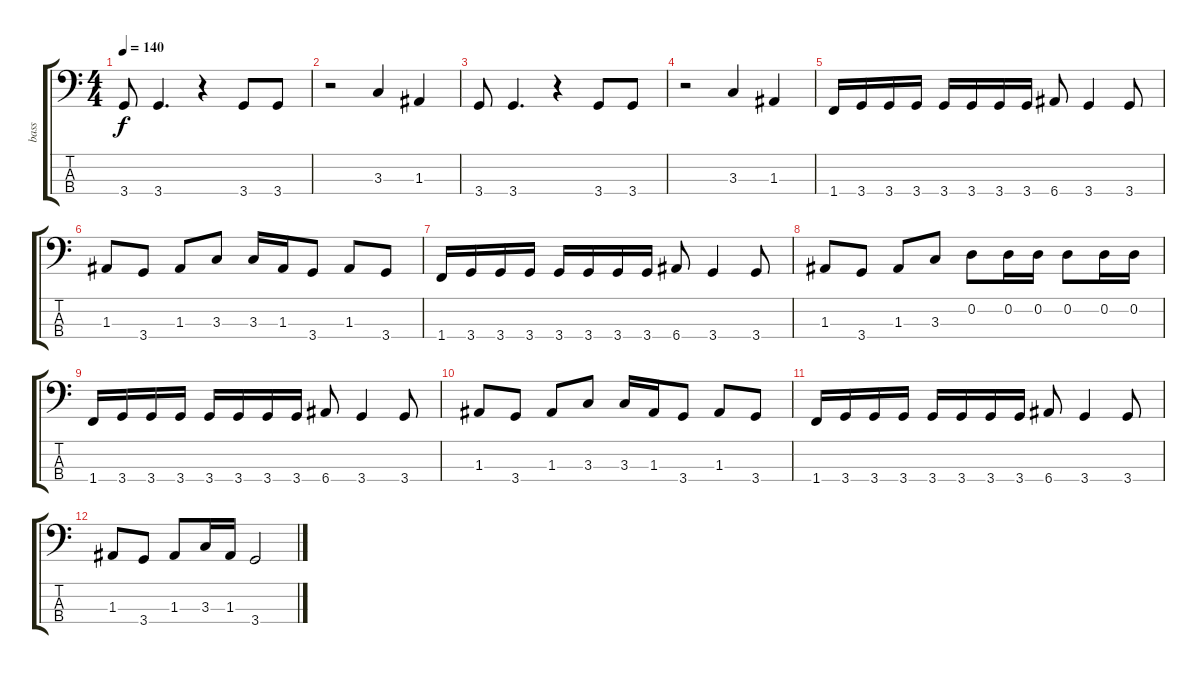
\track ("bass" "bass") {instrument electricbasspick}
\staff {score tabs}
\tuning (G2 D2 A1 E1) {hide}
\ts (4 4)
\tempo 140
\clef f4
\ks c
3.4.8{dy f} 3.4.4{d} r.4 3.4.8 3.4.8 |
r.2 3.3.4 1.3.4 |
3.4.8 3.4.4{d} r.4 3.4.8 3.4.8 |
r.2 3.3.4 1.3.4 |
1.4.16 3.4.16 3.4.16 3.4.16 3.4.16 3.4.16 3.4.16 3.4.16 6.4.8 3.4.4 3.4.8 |
1.3.8 3.4.8 1.3.8 3.3.8 3.3.16 1.3.16 3.4.8 1.3.8 3.4.8 |
1.4.16 3.4.16 3.4.16 3.4.16 3.4.16 3.4.16 3.4.16 3.4.16 6.4.8 3.4.4 3.4.8 |
1.3.8 3.4.8 1.3.8 3.3.8 0.2.8 0.2.16 0.2.16 0.2.8 0.2.16 0.2.16 |
1.4.16 3.4.16 3.4.16 3.4.16 3.4.16 3.4.16 3.4.16 3.4.16 6.4.8 3.4.4 3.4.8 |
1.3.8 3.4.8 1.3.8 3.3.8 3.3.16 1.3.16 3.4.8 1.3.8 3.4.8 |
1.4.16 3.4.16 3.4.16 3.4.16 3.4.16 3.4.16 3.4.16 3.4.16 6.4.8 3.4.4 3.4.8 |
1.3.8 3.4.8 1.3.8 3.3.16 1.3.16 3.4.2
